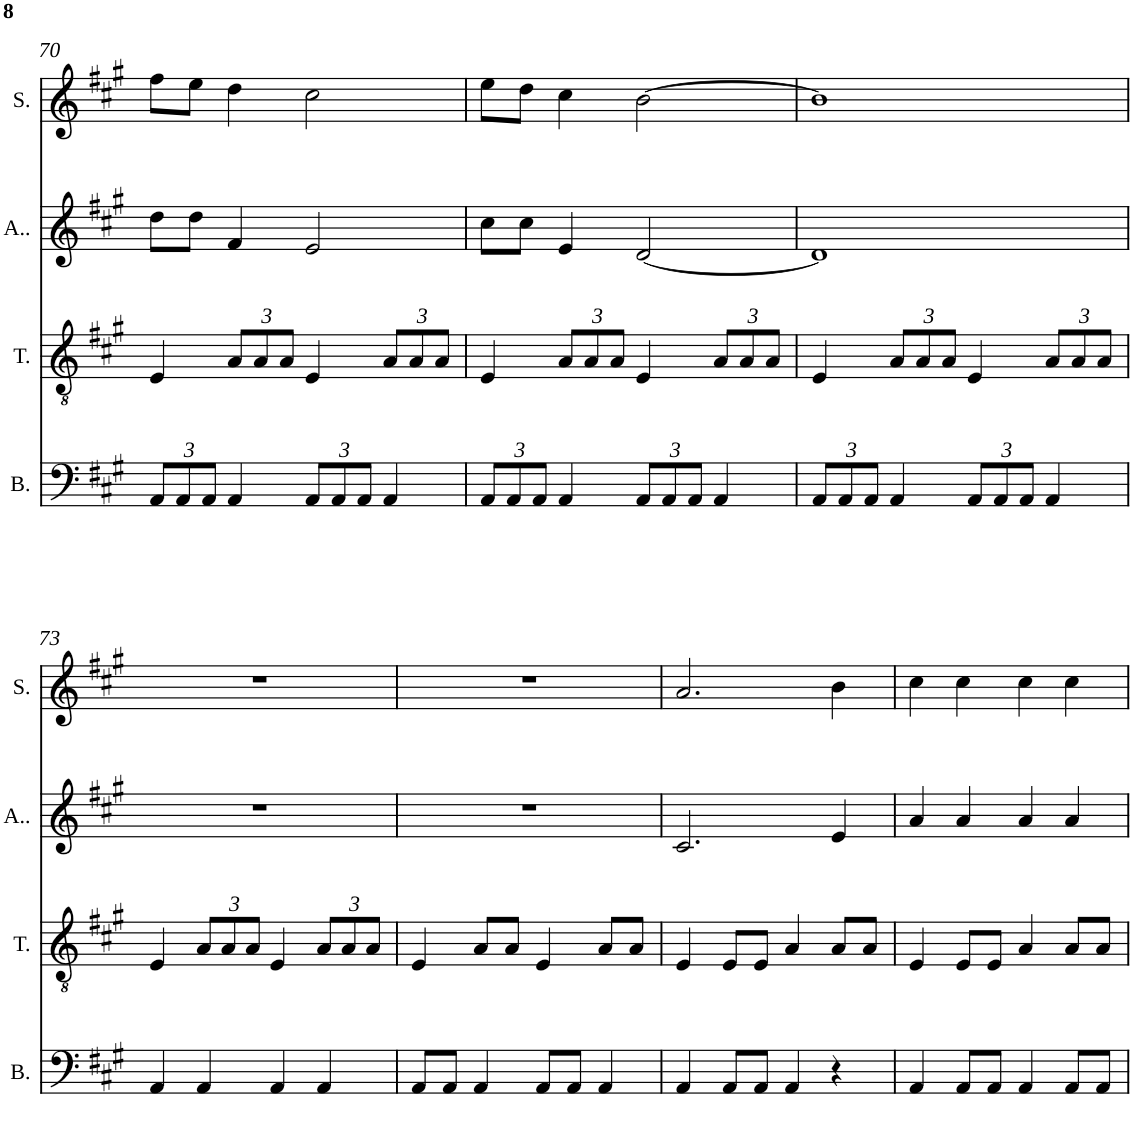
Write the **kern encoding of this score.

**kern	**kern	**kern	**kern
*part4	*part3	*part2	*part1
*staff4	*staff3	*staff2	*staff1
*I"Bass	*I"Tenor	*I"Alto	*I"Soprano
*I'B.	*I'T.	*I'A..	*I'S.
!!LO:PB:g=z
*clefF4	*clefGv2	*clefG2	*clefG2
*k[f#c#g#]	*k[f#c#g#]	*k[f#c#g#]	*k[f#c#g#]
*A:	*A:	*A:	*A:
*M4/4	*M4/4	*M4/4	*M4/4
*Xbrackettup	*	*	*
=70	=70	=70	=70
12AA/L	4E/	8dd\L	8ff#\L
12AA/	.	.	.
.	.	8dd\J	8ee\J
12AA/J	.	.	.
*	*Xbrackettup	*	*
4AA/	12A/L	4f#/	4dd\
.	12A/	.	.
.	12A/J	.	.
12AA/L	4E/	2e/	2cc#\
12AA/	.	.	.
12AA/J	.	.	.
4AA/	12A/L	.	.
.	12A/	.	.
.	12A/J	.	.
=71	=71	=71	=71
12AA/L	4E/	8cc#\L	8ee\L
12AA/	.	.	.
.	.	8cc#\J	8dd\J
12AA/J	.	.	.
4AA/	12A/L	4e/	4cc#\
.	12A/	.	.
.	12A/J	.	.
12AA/L	4E/	[2d/	[2b\
12AA/	.	.	.
12AA/J	.	.	.
4AA/	12A/L	.	.
.	12A/	.	.
.	12A/J	.	.
=72	=72	=72	=72
12AA/L	4E/	1d]	1b]
12AA/	.	.	.
12AA/J	.	.	.
4AA/	12A/L	.	.
.	12A/	.	.
.	12A/J	.	.
12AA/L	4E/	.	.
12AA/	.	.	.
12AA/J	.	.	.
4AA/	12A/L	.	.
.	12A/	.	.
.	12A/J	.	.
!!LO:LB:g=z
=73	=73	=73	=73
4AA/	4E/	1r	1r
4AA/	12A/L	.	.
.	12A/	.	.
.	12A/J	.	.
4AA/	4E/	.	.
4AA/	12A/L	.	.
.	12A/	.	.
.	12A/J	.	.
=74	=74	=74	=74
8AA/L	4E/	1r	1r
8AA/J	.	.	.
4AA/	8A/L	.	.
.	8A/J	.	.
8AA/L	4E/	.	.
8AA/J	.	.	.
4AA/	8A/L	.	.
.	8A/J	.	.
=75	=75	=75	=75
4AA/	4E/	2.c#/	2.a/
8AA/L	8E/L	.	.
8AA/J	8E/J	.	.
4AA/	4A/	.	.
4r	8A/L	4e/	4b\
.	8A/J	.	.
=76	=76	=76	=76
4AA/	4E/	4a/	4cc#\
8AA/L	8E/L	4a/	4cc#\
8AA/J	8E/J	.	.
4AA/	4A/	4a/	4cc#\
8AA/L	8A/L	4a/	4cc#\
8AA/J	8A/J	.	.
=	=	=	=
*-	*-	*-	*-
